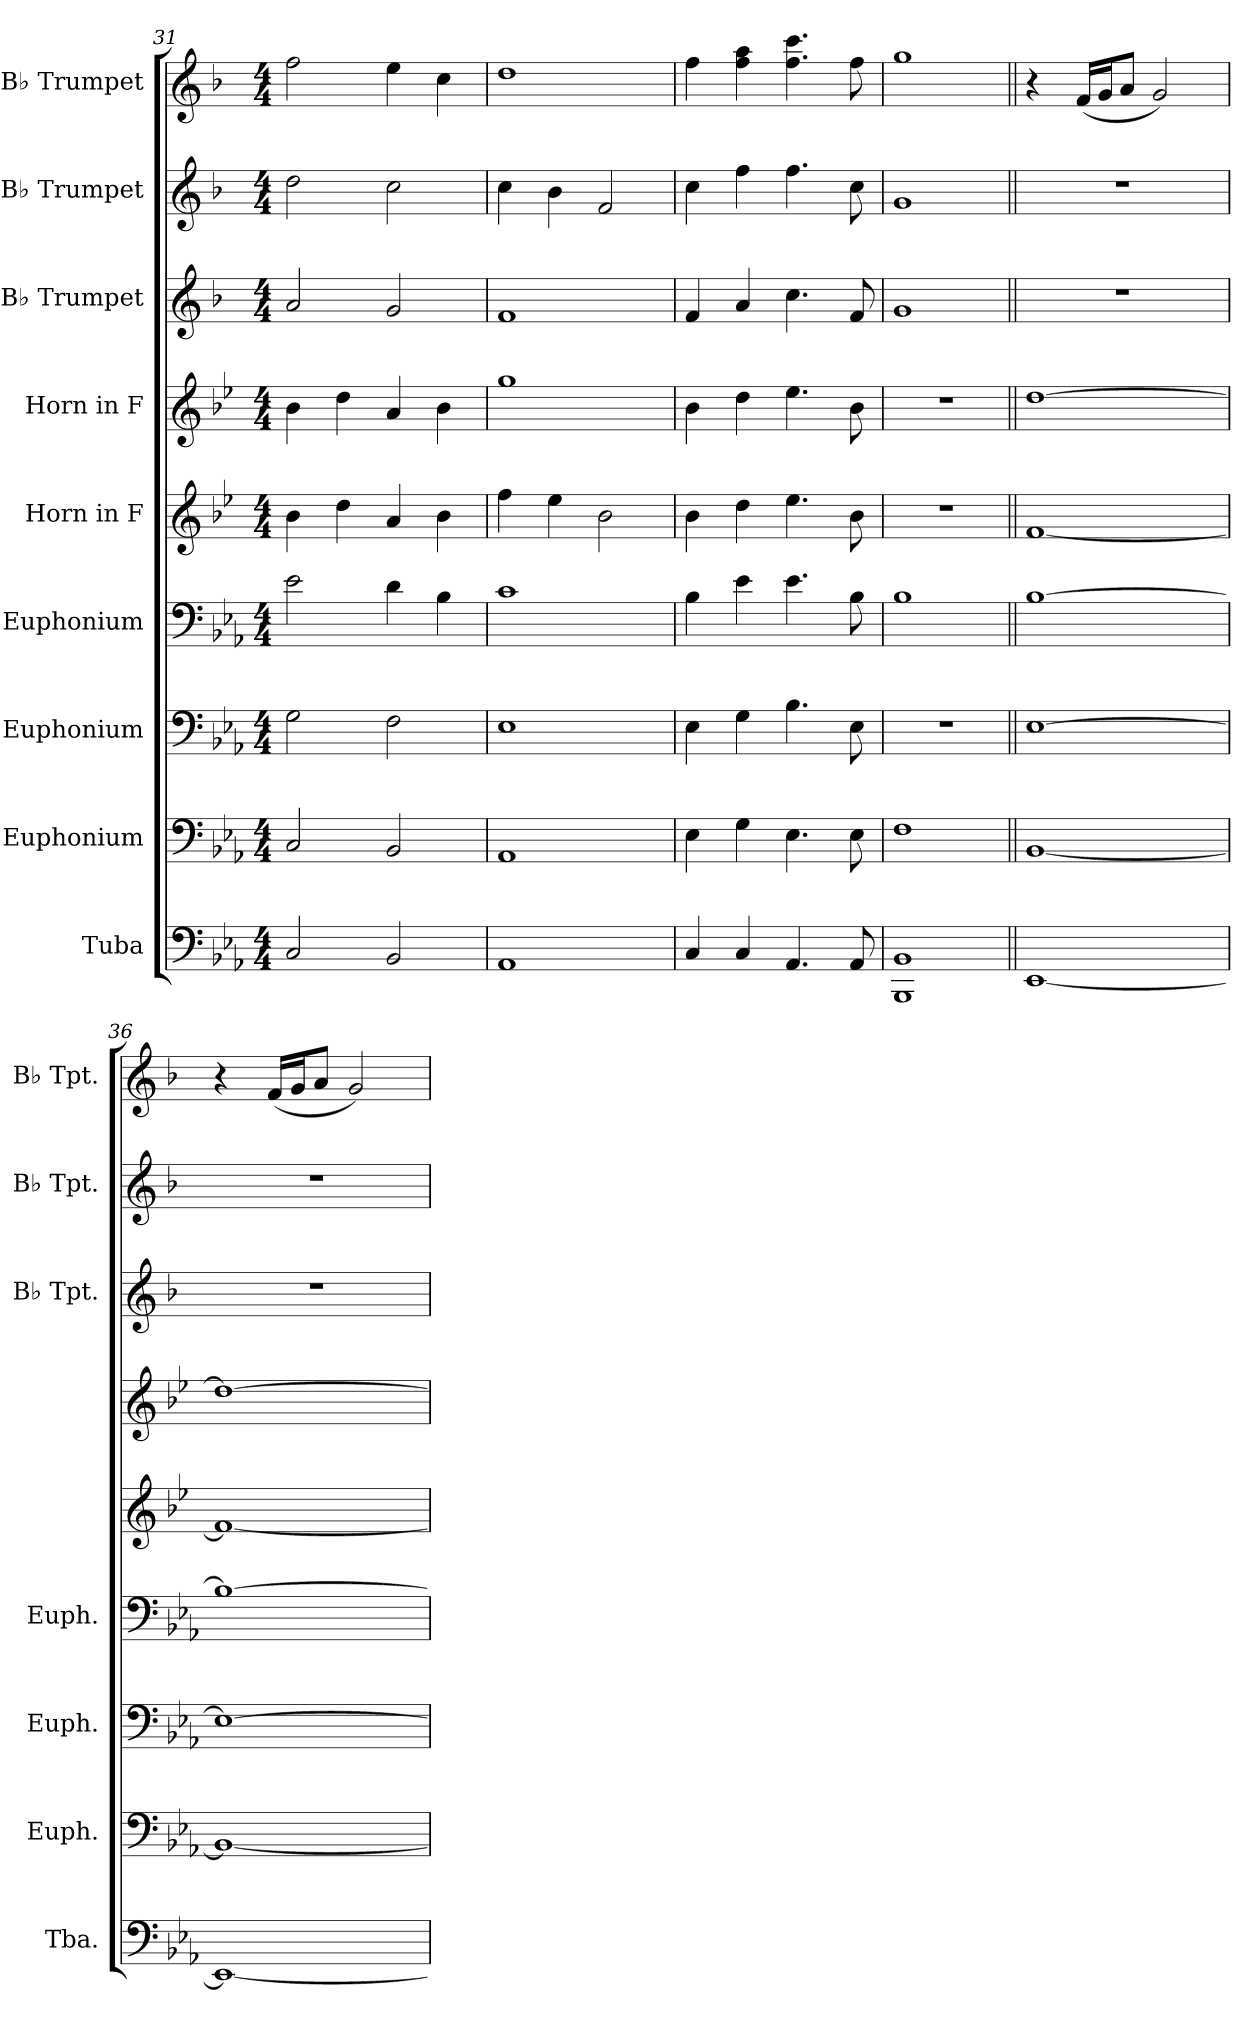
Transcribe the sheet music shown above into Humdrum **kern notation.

**kern	**kern	**kern	**kern	**kern	**kern	**kern	**kern	**kern
*part9	*part8	*part7	*part6	*part5	*part4	*part3	*part2	*part1
*staff9	*staff8	*staff7	*staff6	*staff5	*staff4	*staff3	*staff2	*staff1
*I"Tuba	*I"Euphonium	*I"Euphonium	*I"Euphonium	*I"Horn in F	*I"Horn in F	*I"B♭ Trumpet	*I"B♭ Trumpet	*I"B♭ Trumpet
*I'Tba.	*I'Euph.	*I'Euph.	*I'Euph.	*	*	*I'B♭ Tpt.	*I'B♭ Tpt.	*I'B♭ Tpt.
!!LO:PB:g=z
*clefF4	*clefF4	*clefF4	*clefF4	*clefG2	*clefG2	*clefG2	*clefG2	*clefG2
*	*	*	*	*ITrd4c7	*ITrd4c7	*ITrd1c2	*ITrd1c2	*ITrd1c2
*k[b-e-a-]	*k[b-e-a-]	*k[b-e-a-]	*k[b-e-a-]	*k[b-e-a-]	*k[b-e-a-]	*k[b-e-a-]	*k[b-e-a-]	*k[b-e-a-]
*M4/4	*M4/4	*M4/4	*M4/4	*M4/4	*M4/4	*M4/4	*M4/4	*M4/4
=31	=31	=31	=31	=31	=31	=31	=31	=31
2C/	2C/	2G\	2e-\	4e-\	4e-\	2g/	2cc\	2ee-\
.	.	.	.	4g\	4g\	.	.	.
2BB-/	2BB-/	2F\	4d\	4d/	4d/	2f/	2b-\	4dd\
.	.	.	4B-\	4e-\	4e-\	.	.	4b-\
=32	=32	=32	=32	=32	=32	=32	=32	=32
1AA-	1AA-	1E-	1c	4b-\	1cc	1e-	4b-\	1cc
.	.	.	.	4a-\	.	.	4a-\	.
.	.	.	.	2e-\	.	.	2e-/	.
=33	=33	=33	=33	=33	=33	=33	=33	=33
4C/	4E-\	4E-\	4B-\	4e-\	4e-\	4e-/	4b-\	4ee-\
4C/	4G\	4G\	4e-\	4g\	4g\	4g/	4ee-\	4ee-\ 4gg\
4.AA-/	4.E-\	4.B-\	4.e-\	4.a-\	4.a-\	4.b-\	4.ee-\	4.ee-\ 4.bb-\
8AA-/	8E-\	8E-\	8B-\	8e-\	8e-\	8e-/	8b-\	8ee-\
=34	=34	=34	=34	=34	=34	=34	=34	=34
1BBB- 1BB-	1F	1r	1B-	1r	1r	1f	1f	1ff
=35||	=35||	=35||	=35||	=35||	=35||	=35||	=35||	=35||
[1EE-	[1BB-	[1E-	[1B-	[1B-	[1g	1r	1r	4r
.	.	.	.	.	.	.	.	(16e-/LL
.	.	.	.	.	.	.	.	16f/J
.	.	.	.	.	.	.	.	8g/J
.	.	.	.	.	.	.	.	2f/)
=36	=36	=36	=36	=36	=36	=36	=36	=36
1EE-_	1BB-_	1E-_	1B-_	1B-_	1g_	1r	1r	4r
.	.	.	.	.	.	.	.	(16e-/LL
.	.	.	.	.	.	.	.	16f/J
.	.	.	.	.	.	.	.	8g/J
.	.	.	.	.	.	.	.	2f/)
=	=	=	=	=	=	=	=	=
*-	*-	*-	*-	*-	*-	*-	*-	*-
